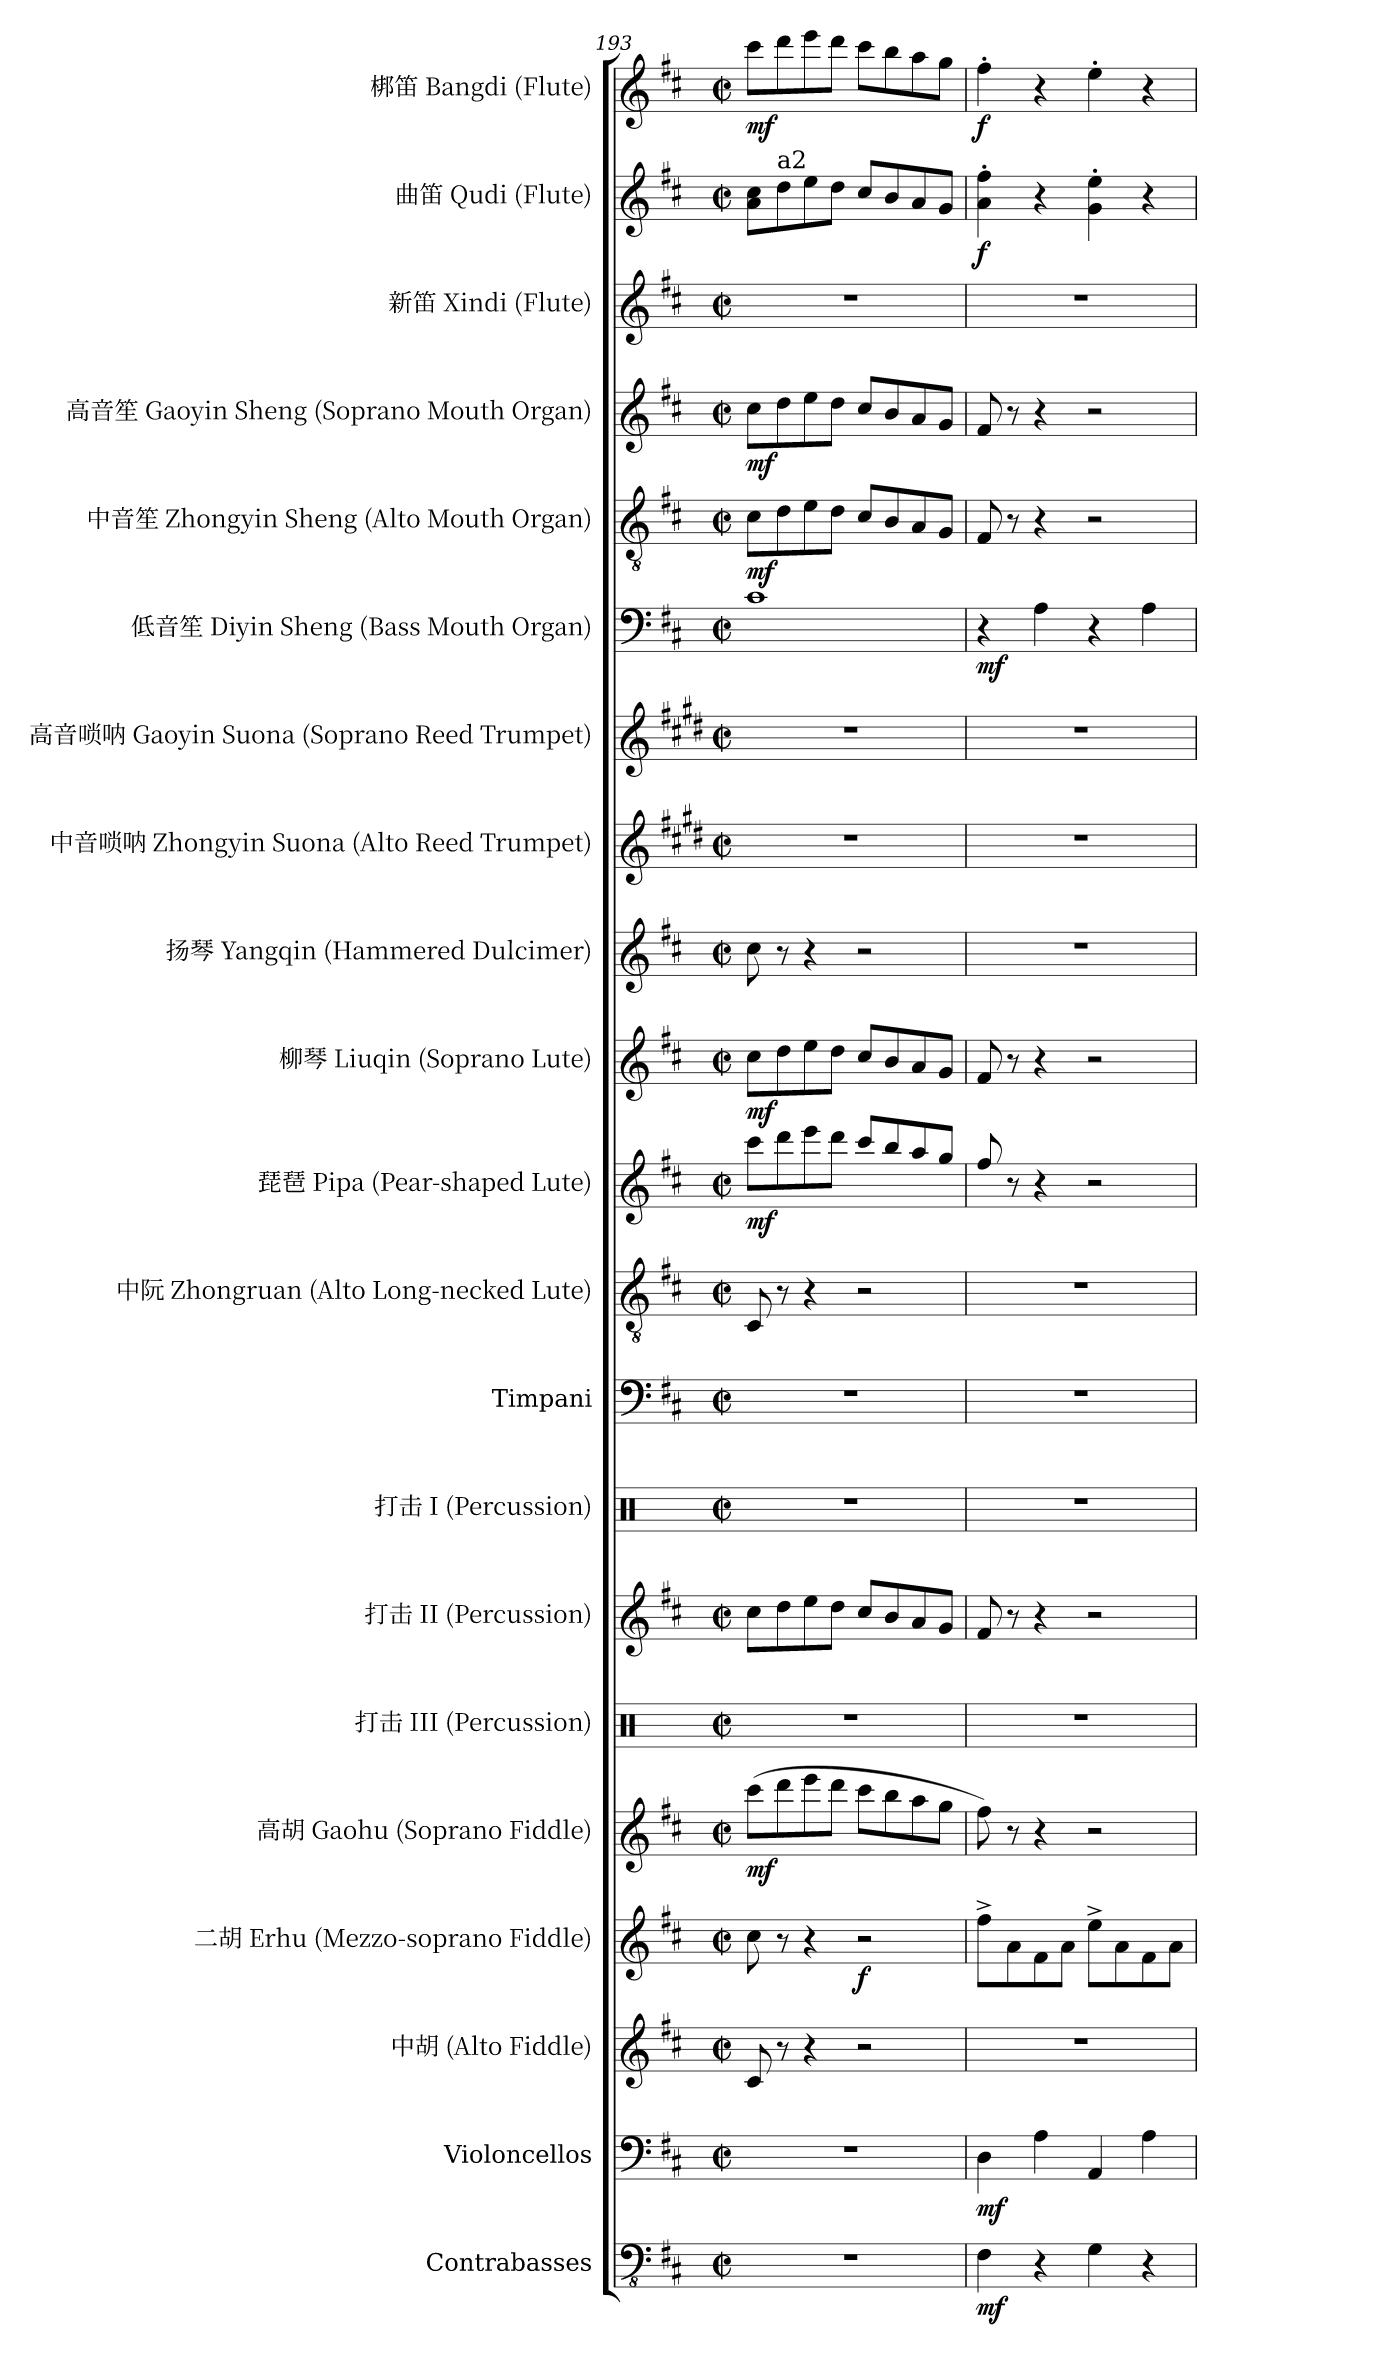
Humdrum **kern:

**kern	**dynam	**kern	**dynam	**kern	**kern	**dynam	**kern	**dynam	**kern	**kern	**kern	**kern	**kern	**kern	**dynam	**kern	**dynam	**kern	**kern	**kern	**kern	**dynam	**kern	**dynam	**kern	**dynam	**kern	**kern	**dynam	**kern	**dynam
*part21	*part21	*part20	*part20	*part19	*part18	*part18	*part17	*part17	*part16	*part15	*part14	*part13	*part12	*part11	*part11	*part10	*part10	*part9	*part8	*part7	*part6	*part6	*part5	*part5	*part4	*part4	*part3	*part2	*part2	*part1	*part1
*staff21	*staff21	*staff20	*staff20	*staff19	*staff18	*staff18	*staff17	*staff17	*staff16	*staff15	*staff14	*staff13	*staff12	*staff11	*staff11	*staff10	*staff10	*staff9	*staff8	*staff7	*staff6	*staff6	*staff5	*staff5	*staff4	*staff4	*staff3	*staff2	*staff2	*staff1	*staff1
*I"Contrabasses	*	*I"Violoncellos	*	*I"中胡 (Alto Fiddle)	*I"二胡 Erhu (Mezzo-soprano Fiddle)	*	*I"高胡 Gaohu (Soprano Fiddle)	*	*I"打击 III (Percussion)	*I"打击 II (Percussion)	*I"打击 I (Percussion)	*I"Timpani	*I"中阮 Zhongruan (Alto Long-necked Lute)	*I"琵琶 Pipa (Pear-shaped Lute)	*	*I"柳琴 Liuqin (Soprano Lute)	*	*I"扬琴 Yangqin  (Hammered Dulcimer)	*I"中音唢呐 Zhongyin Suona (Alto Reed Trumpet)	*I"高音唢呐 Gaoyin Suona (Soprano Reed Trumpet)	*I"低音笙 Diyin Sheng (Bass Mouth Organ)	*	*I"中音笙 Zhongyin Sheng (Alto Mouth Organ)	*	*I"高音笙 Gaoyin Sheng (Soprano Mouth Organ)	*	*I"新笛 Xindi (Flute)	*I"曲笛 Qudi (Flute)	*	*I"梆笛 Bangdi (Flute)	*
*I'Cbs.	*	*I'Vcs.	*	*	*	*	*	*	*I'打击 III	*I'打击 II	*I'打击 I	*I'Timp.	*	*	*	*	*	*	*	*	*	*	*	*	*	*	*	*	*	*	*
*clefFv4	*	*clefF4	*	*clefG2	*clefG2	*	*clefG2	*	*clefX	*clefG2	*clefX	*clefF4	*clefGv2	*clefG2	*	*clefG2	*	*clefG2	*clefG2	*clefG2	*clefF4	*	*clefGv2	*	*clefG2	*	*clefG2	*clefG2	*	*clefG2	*
*	*	*	*	*	*	*	*	*	*	*	*	*	*	*ITrd7c12	*	*	*	*	*ITrd1c2	*ITrd1c2	*	*	*	*	*	*	*	*	*	*	*
*k[f#c#]	*	*k[f#c#]	*	*k[f#c#]	*k[f#c#]	*	*k[f#c#]	*	*k[]	*k[f#c#]	*k[]	*k[f#c#]	*k[f#c#]	*k[f#c#]	*	*k[f#c#]	*	*k[f#c#]	*k[f#c#]	*k[f#c#]	*k[f#c#]	*	*k[f#c#]	*	*k[f#c#]	*	*k[f#c#]	*k[f#c#]	*	*k[f#c#]	*
*M2/2	*	*M2/2	*	*M2/2	*M2/2	*	*M2/2	*	*M2/2	*M2/2	*M2/2	*M2/2	*M2/2	*M2/2	*	*M2/2	*	*M2/2	*M2/2	*M2/2	*M2/2	*	*M2/2	*	*M2/2	*	*M2/2	*M2/2	*	*M2/2	*
*met(c|)	*	*met(c|)	*	*met(c|)	*met(c|)	*	*met(c|)	*	*met(c|)	*met(c|)	*met(c|)	*met(c|)	*met(c|)	*met(c|)	*	*met(c|)	*	*met(c|)	*met(c|)	*met(c|)	*met(c|)	*	*met(c|)	*	*met(c|)	*	*met(c|)	*met(c|)	*	*met(c|)	*
=193	=193	=193	=193	=193	=193	=193	=193	=193	=193	=193	=193	=193	=193	=193	=193	=193	=193	=193	=193	=193	=193	=193	=193	=193	=193	=193	=193	=193	=193	=193	=193
!	!	!	!	!	!	!	!	!LO:DY:b	!	!	!	!	!	!	!LO:DY:b	!	!LO:DY:b	!	!	!	!	!	!	!LO:DY:b	!	!LO:DY:b	!	!	!LO:DY:b	!	!
!	!	!	!	!	!	!	!	!	!	!	!	!	!	!	!	!	!	!	!	!	!	!	!	!	!	!	!	!	!LO:DY:n=1:b	!	!LO:DY:b
1r	.	1r	.	8c#/	8cc#\	.	(8ccc#\L	mf	1r	8cc#\L	1r	1r	8C#/	8cc#\L	mf	8cc#\L	mf	8cc#\	1r	1r	1c#	.	8c#\L	mf	8cc#\L	mf	1r	8a\ 8cc#\L	mf mf	8ccc#\L	mf
!	!	!	!	!	!	!	!	!	!	!	!	!	!	!	!	!	!	!	!	!	!	!	!	!	!	!	!	!LO:TX:a:t=a2	!	!	!
.	.	.	.	8r	8r	.	8ddd\	.	.	8dd\	.	.	8r	8dd\	.	8dd\	.	8r	.	.	.	.	8d\	.	8dd\	.	.	8dd\	.	8ddd\	.
.	.	.	.	4r	4r	.	8eee\	.	.	8ee\	.	.	4r	8ee\	.	8ee\	.	4r	.	.	.	.	8e\	.	8ee\	.	.	8ee\	.	8eee\	.
.	.	.	.	.	.	.	8ddd\J	.	.	8dd\J	.	.	.	8dd\J	.	8dd\J	.	.	.	.	.	.	8d\J	.	8dd\J	.	.	8dd\J	.	8ddd\J	.
!	!	!	!	!	!	!LO:DY:b	!	!	!	!	!	!	!	!	!	!	!	!	!	!	!	!	!	!	!	!	!	!	!	!	!
.	.	.	.	2r	2r	f	8ccc#\L	.	.	8cc#/L	.	.	2r	8cc#/L	.	8cc#/L	.	2r	.	.	.	.	8c#/L	.	8cc#/L	.	.	8cc#/L	.	8ccc#\L	.
.	.	.	.	.	.	.	8bb\	.	.	8b/	.	.	.	8b/	.	8b/	.	.	.	.	.	.	8B/	.	8b/	.	.	8b/	.	8bb\	.
.	.	.	.	.	.	.	8aa\	.	.	8a/	.	.	.	8a/	.	8a/	.	.	.	.	.	.	8A/	.	8a/	.	.	8a/	.	8aa\	.
.	.	.	.	.	.	.	8gg\J	.	.	8g/J	.	.	.	8g/J	.	8g/J	.	.	.	.	.	.	8G/J	.	8g/J	.	.	8g/J	.	8gg\J	.
=194	=194	=194	=194	=194	=194	=194	=194	=194	=194	=194	=194	=194	=194	=194	=194	=194	=194	=194	=194	=194	=194	=194	=194	=194	=194	=194	=194	=194	=194	=194	=194
!	!LO:DY:b	!	!LO:DY:b	!	!	!	!	!	!	!	!	!	!	!	!	!	!	!	!	!	!	!LO:DY:b	!	!	!	!	!	!	!LO:DY:b	!	!LO:DY:b
4FF#\	mf	4D\	mf	1r	8ff#^\L	.	8ff#\)	.	1r	8f#/	1r	1r	1r	8f#/	.	8f#/	.	1r	1r	1r	4r	mf	8F#/	.	8f#/	.	1r	4a\' 4ff#\'	f	4ff#'\	f
.	.	.	.	.	8a\	.	8r	.	.	8r	.	.	.	8r	.	8r	.	.	.	.	.	.	8r	.	8r	.	.	.	.	.	.
4r	.	4A\	.	.	8f#\	.	4r	.	.	4r	.	.	.	4r	.	4r	.	.	.	.	4A\	.	4r	.	4r	.	.	4r	.	4r	.
.	.	.	.	.	8a\J	.	.	.	.	.	.	.	.	.	.	.	.	.	.	.	.	.	.	.	.	.	.	.	.	.	.
4GG\	.	4AA/	.	.	8ee^\L	.	2r	.	.	2r	.	.	.	2r	.	2r	.	.	.	.	4r	.	2r	.	2r	.	.	4g\' 4ee\'	.	4ee'\	.
.	.	.	.	.	8a\	.	.	.	.	.	.	.	.	.	.	.	.	.	.	.	.	.	.	.	.	.	.	.	.	.	.
4r	.	4A\	.	.	8f#\	.	.	.	.	.	.	.	.	.	.	.	.	.	.	.	4A\	.	.	.	.	.	.	4r	.	4r	.
.	.	.	.	.	8a\J	.	.	.	.	.	.	.	.	.	.	.	.	.	.	.	.	.	.	.	.	.	.	.	.	.	.
=	=	=	=	=	=	=	=	=	=	=	=	=	=	=	=	=	=	=	=	=	=	=	=	=	=	=	=	=	=	=	=
*-	*-	*-	*-	*-	*-	*-	*-	*-	*-	*-	*-	*-	*-	*-	*-	*-	*-	*-	*-	*-	*-	*-	*-	*-	*-	*-	*-	*-	*-	*-	*-
